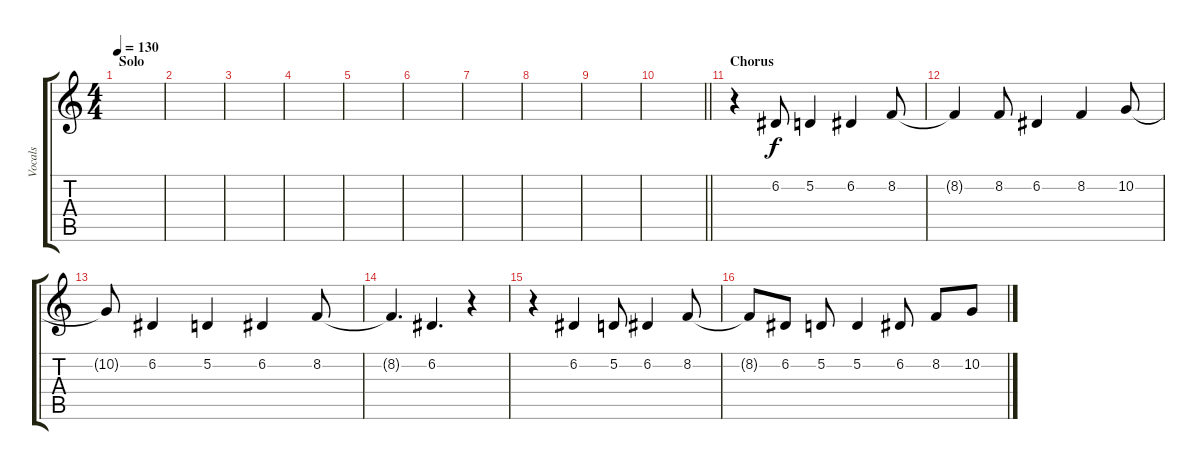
\track ("Vocals" "Vocals") {instrument altosax}
\staff {score tabs}
\tuning (D4 A3 F3 C3 G2 D2) {hide}
\ts (4 4)
\section ("" "Solo")
\tempo 130
\clef g2
\ks c
|
|
|
|
|
|
|
|
|
\barLineRight lightlight
|
\section ("" "Chorus")
r.4 6.2.8 5.2.4 6.2.4 8.2.8 |
8.2{t}.4 8.2.8 6.2.4 8.2.4 10.2.8 |
10.2{t}.8 6.2.4 5.2.4 6.2.4 8.2.8 |
8.2{t}.4{d} 6.2.4{d} r.4 |
r.4 6.2.4 5.2.8 6.2.4 8.2.8 |
8.2{t}.8 6.2.8 5.2.8 5.2.4 6.2.8 8.2.8 10.2.8
